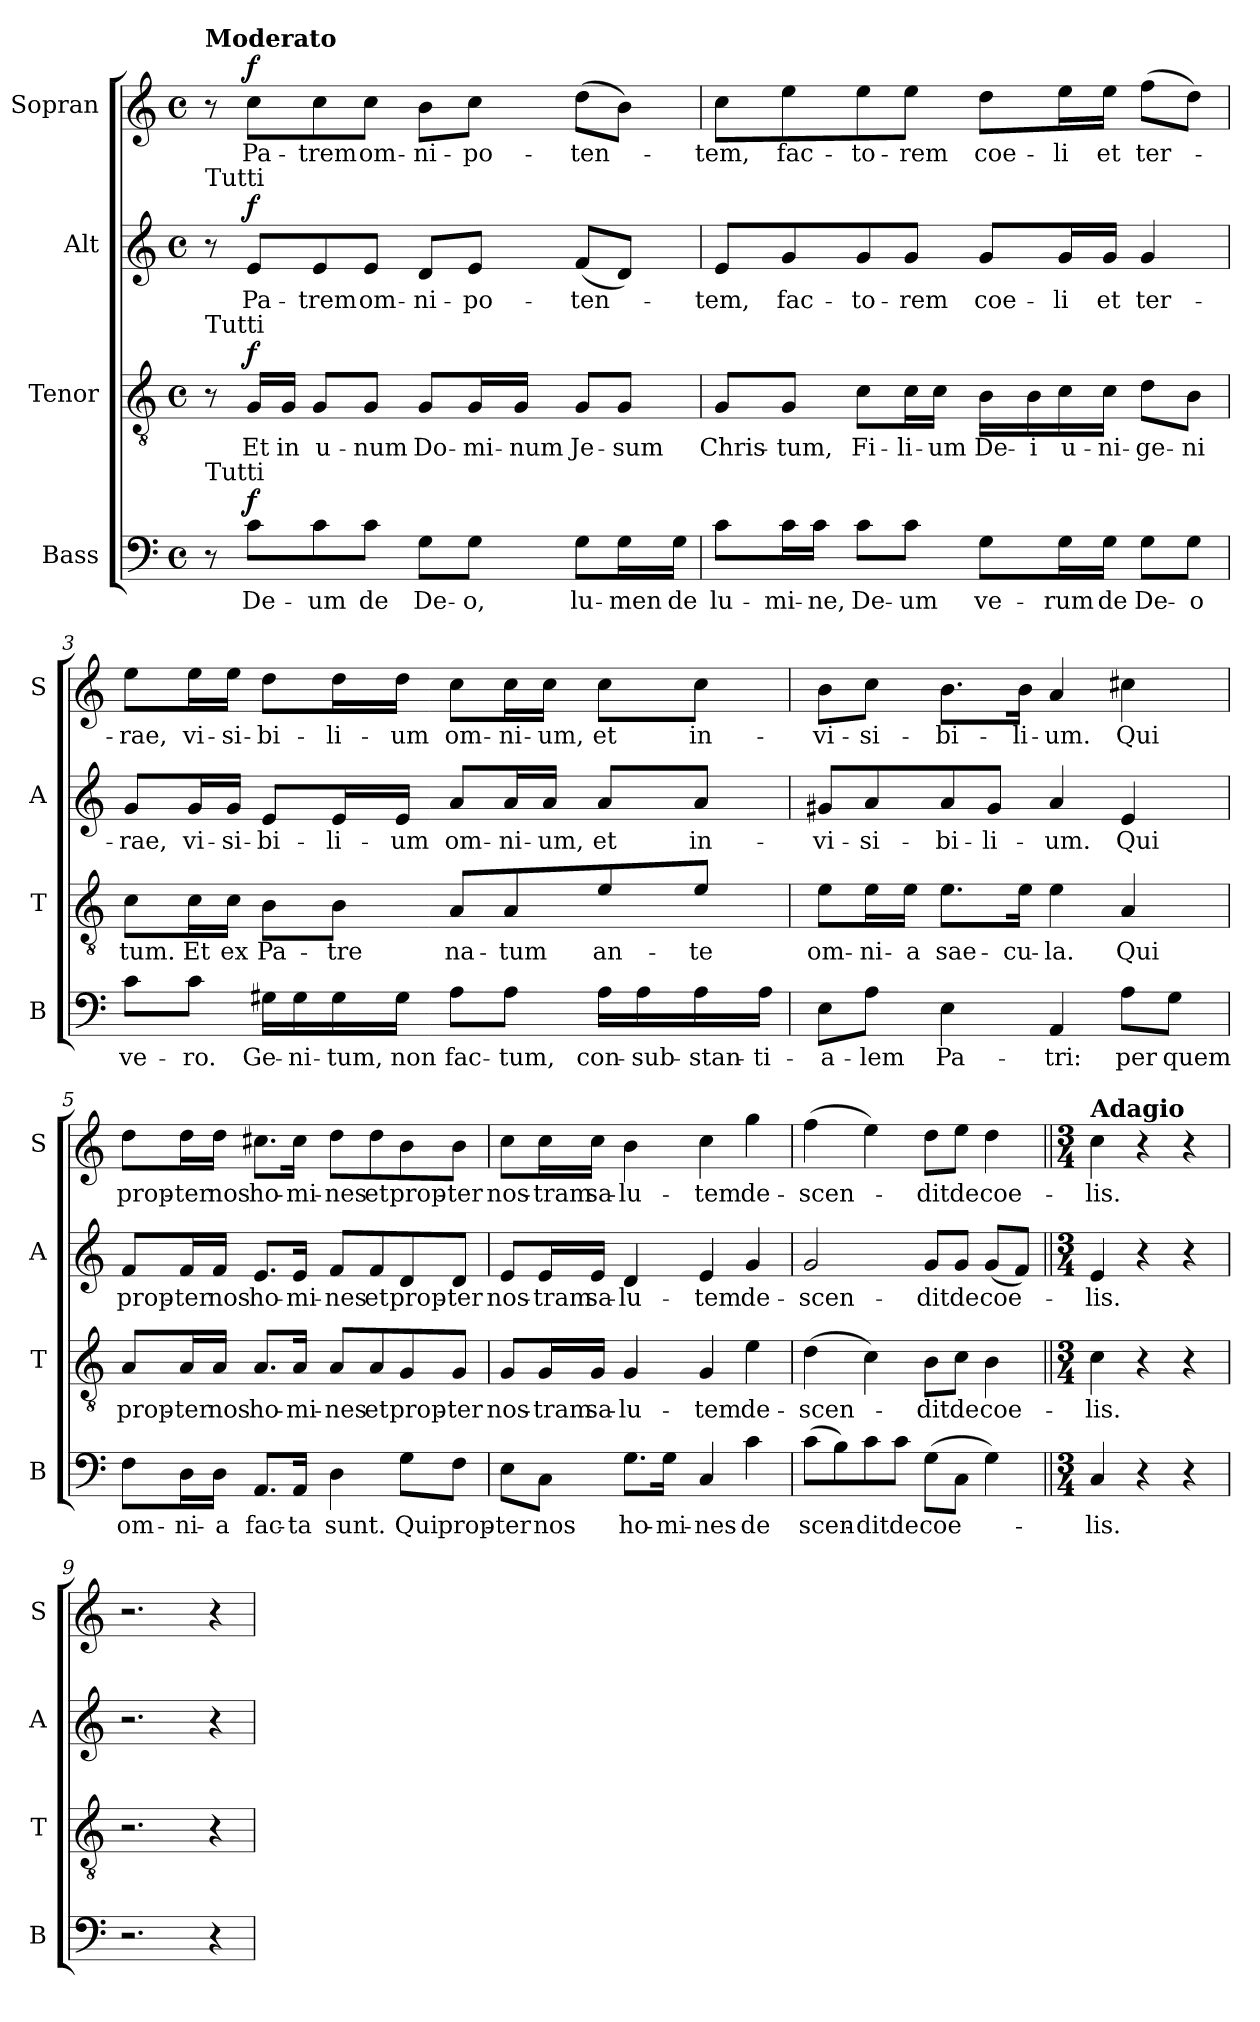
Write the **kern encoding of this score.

**kern	**text	**dynam	**kern	**text	**dynam	**kern	**text	**dynam	**kern	**text	**dynam
*part4	*part4	*part4	*part3	*part3	*part3	*part2	*part2	*part2	*part1	*part1	*part1
*staff4	*staff4	*staff4	*staff3	*staff3	*staff3	*staff2	*staff2	*staff2	*staff1	*staff1	*staff1
*I"Bass	*	*	*I"Tenor	*	*	*I"Alt	*	*	*I"Sopran	*	*
*I'B	*	*	*I'T	*	*	*I'A	*	*	*I'S	*	*
*clefF4	*	*	*clefGv2	*	*	*clefG2	*	*	*clefG2	*	*
*k[]	*	*	*k[]	*	*	*k[]	*	*	*k[]	*	*
*M4/4	*	*	*M4/4	*	*	*M4/4	*	*	*M4/4	*	*
*met(c)	*	*	*met(c)	*	*	*met(c)	*	*	*met(c)	*	*
=1	=1	=1	=1	=1	=1	=1	=1	=1	=1	=1	=1
!	!	!	!	!	!	!	!	!	!LO:TX:a:B:t=Moderato	!	!
!	!	!	!	!	!	!LO:TX:a:t=Tutti	!	!	!	!	!
!	!	!	!LO:TX:a:t=Tutti	!	!	!	!	!	!	!	!
!LO:TX:a:t=Tutti	!	!	!	!	!	!	!	!	!	!	!
8r	.	.	8r	.	.	8r	.	.	8r	.	.
!	!LO:LY:b	!LO:DY:a	!	!LO:LY:b	!LO:DY:a	!	!LO:LY:b	!LO:DY:a	!	!LO:LY:b	!LO:DY:a
8c\L	De-	f	16G/LL	Et	f	8e/L	Pa-	f	8cc\L	Pa-	f
!	!	!	!	!LO:LY:b	!	!	!	!	!	!	!
.	.	.	16G/JJ	in	.	.	.	.	.	.	.
!	!LO:LY:b	!	!	!LO:LY:b	!	!	!LO:LY:b	!	!	!LO:LY:b	!
8c\	-um	.	8G/L	u-	.	8e/	-trem	.	8cc\	-trem	.
!	!LO:LY:b	!	!	!LO:LY:b	!	!	!LO:LY:b	!	!	!LO:LY:b	!
8c\J	de	.	8G/J	-num	.	8e/J	om-	.	8cc\J	om-	.
!	!LO:LY:b	!	!	!LO:LY:b	!	!	!LO:LY:b	!	!	!LO:LY:b	!
8G\L	De-	.	8G/L	Do-	.	8d/L	-ni-	.	8b\L	-ni-	.
!	!LO:LY:b	!	!	!LO:LY:b	!	!	!LO:LY:b	!	!	!LO:LY:b	!
8G\J	-o,	.	16G/L	-mi-	.	8e/J	-po-	.	8cc\J	-po-	.
!	!	!	!	!LO:LY:b	!	!	!	!	!	!	!
.	.	.	16G/JJ	-num	.	.	.	.	.	.	.
!	!LO:LY:b	!	!	!LO:LY:b	!	!	!LO:LY:b	!	!	!LO:LY:b	!
8G\L	lu-	.	8G/L	Je-	.	(<8f/L	-ten-	.	(>8dd\L	-ten-	.
!	!LO:LY:b	!	!	!LO:LY:b	!	!	!	!	!	!	!
16G\L	-men	.	8G/J	-sum	.	8d/J)	.	.	8b\J)	.	.
!	!LO:LY:b	!	!	!	!	!	!	!	!	!	!
16G\JJ	de	.	.	.	.	.	.	.	.	.	.
=2	=2	=2	=2	=2	=2	=2	=2	=2	=2	=2	=2
!	!LO:LY:b	!	!	!LO:LY:b	!	!	!LO:LY:b	!	!	!LO:LY:b	!
8c\L	lu-	.	8G/L	Chris-	.	8e/L	-tem,	.	8cc\L	-tem,	.
!	!LO:LY:b	!	!	!LO:LY:b	!	!	!LO:LY:b	!	!	!LO:LY:b	!
16c\L	-mi-	.	8G/J	-tum,	.	8g/	fac-	.	8ee\	fac-	.
!	!LO:LY:b	!	!	!	!	!	!	!	!	!	!
16c\JJ	-ne,	.	.	.	.	.	.	.	.	.	.
!	!LO:LY:b	!	!	!LO:LY:b	!	!	!LO:LY:b	!	!	!LO:LY:b	!
8c\L	De-	.	8c\L	Fi-	.	8g/	-to-	.	8ee\	-to-	.
!	!LO:LY:b	!	!	!LO:LY:b	!	!	!LO:LY:b	!	!	!LO:LY:b	!
8c\J	-um	.	16c\L	-li-	.	8g/J	-rem	.	8ee\J	-rem	.
!	!	!	!	!LO:LY:b	!	!	!	!	!	!	!
.	.	.	16c\JJ	-um	.	.	.	.	.	.	.
!	!LO:LY:b	!	!	!LO:LY:b	!	!	!LO:LY:b	!	!	!LO:LY:b	!
8G\L	ve-	.	16B\LL	De-	.	8g/L	coe-	.	8dd\L	coe-	.
!	!	!	!	!LO:LY:b	!	!	!	!	!	!	!
.	.	.	16B\	-i	.	.	.	.	.	.	.
!	!LO:LY:b	!	!	!LO:LY:b	!	!	!LO:LY:b	!	!	!LO:LY:b	!
16G\L	-rum	.	16c\	u-	.	16g/L	-li	.	16ee\L	-li	.
!	!LO:LY:b	!	!	!LO:LY:b	!	!	!LO:LY:b	!	!	!LO:LY:b	!
16G\JJ	de	.	16c\JJ	-ni-	.	16g/JJ	et	.	16ee\JJ	et	.
!	!LO:LY:b	!	!	!LO:LY:b	!	!	!LO:LY:b	!	!	!LO:LY:b	!
8G\L	De-	.	8d\L	-ge-	.	4g/	ter-	.	(>8ff\L	ter-	.
!	!LO:LY:b	!	!	!LO:LY:b	!	!	!	!	!	!	!
8G\J	-o	.	8B\J	-ni	.	.	.	.	8dd\J)	.	.
!!LO:LB:g=z
=3	=3	=3	=3	=3	=3	=3	=3	=3	=3	=3	=3
!	!LO:LY:b	!	!	!LO:LY:b	!	!	!LO:LY:b	!	!	!LO:LY:b	!
8c\L	ve-	.	8c\L	tum.	.	8g/L	-rae,	.	8ee\L	-rae,	.
!	!LO:LY:b	!	!	!LO:LY:b	!	!	!LO:LY:b	!	!	!LO:LY:b	!
8c\J	-ro.	.	16c\L	Et	.	16g/L	vi-	.	16ee\L	vi-	.
!	!	!	!	!LO:LY:b	!	!	!LO:LY:b	!	!	!LO:LY:b	!
.	.	.	16c\JJ	ex	.	16g/JJ	-si-	.	16ee\JJ	-si-	.
!	!LO:LY:b	!	!	!LO:LY:b	!	!	!LO:LY:b	!	!	!LO:LY:b	!
16G#X\LL	Ge-	.	8B\L	Pa-	.	8e/L	-bi-	.	8dd\L	-bi-	.
!	!LO:LY:b	!	!	!	!	!	!	!	!	!	!
16G#\	-ni-	.	.	.	.	.	.	.	.	.	.
!	!LO:LY:b	!	!	!LO:LY:b	!	!	!LO:LY:b	!	!	!LO:LY:b	!
16G#\	-tum,	.	8B\J	-tre	.	16e/L	-li-	.	16dd\L	-li-	.
!	!LO:LY:b	!	!	!	!	!	!LO:LY:b	!	!	!LO:LY:b	!
16G#\JJ	non	.	.	.	.	16e/JJ	-um	.	16dd\JJ	-um	.
!	!LO:LY:b	!	!	!LO:LY:b	!	!	!LO:LY:b	!	!	!LO:LY:b	!
8A\L	fac-	.	8A/L	na-	.	8a/L	om-	.	8cc\L	om-	.
!	!LO:LY:b	!	!	!LO:LY:b	!	!	!LO:LY:b	!	!	!LO:LY:b	!
8A\J	-tum,	.	8A/	-tum	.	16a/L	-ni-	.	16cc\L	-ni-	.
!	!	!	!	!	!	!	!LO:LY:b	!	!	!LO:LY:b	!
.	.	.	.	.	.	16a/JJ	-um,	.	16cc\JJ	-um,	.
!	!LO:LY:b	!	!	!LO:LY:b	!	!	!LO:LY:b	!	!	!LO:LY:b	!
16A\LL	con-	.	8e/	an-	.	8a/L	et	.	8cc\L	et	.
!	!LO:LY:b	!	!	!	!	!	!	!	!	!	!
16A\	-sub-	.	.	.	.	.	.	.	.	.	.
!	!LO:LY:b	!	!	!LO:LY:b	!	!	!LO:LY:b	!	!	!LO:LY:b	!
16A\	-stan-	.	8e/J	-te	.	8a/J	in-	.	8cc\J	in-	.
!	!LO:LY:b	!	!	!	!	!	!	!	!	!	!
16A\JJ	-ti-	.	.	.	.	.	.	.	.	.	.
=4	=4	=4	=4	=4	=4	=4	=4	=4	=4	=4	=4
!	!LO:LY:b	!	!	!LO:LY:b	!	!	!LO:LY:b	!	!	!LO:LY:b	!
8E\L	-a-	.	8e\L	om-	.	8g#X/L	-vi-	.	8b\L	-vi-	.
!	!LO:LY:b	!	!	!LO:LY:b	!	!	!LO:LY:b	!	!	!LO:LY:b	!
8A\J	-lem	.	16e\L	-ni-	.	8a/	-si-	.	8cc\J	-si-	.
!	!	!	!	!LO:LY:b	!	!	!	!	!	!	!
.	.	.	16e\JJ	-a	.	.	.	.	.	.	.
!	!LO:LY:b	!	!	!LO:LY:b	!	!	!LO:LY:b	!	!	!LO:LY:b	!
4E\	Pa-	.	8.e\L	sae-	.	8a/	-bi-	.	8.b\L	-bi-	.
!	!	!	!	!	!	!	!LO:LY:b	!	!	!	!
.	.	.	.	.	.	8g#/J	-li-	.	.	.	.
!	!	!	!	!LO:LY:b	!	!	!	!	!	!LO:LY:b	!
.	.	.	16e\Jk	-cu-	.	.	.	.	16b\Jk	-li-	.
!	!LO:LY:b	!	!	!LO:LY:b	!	!	!LO:LY:b	!	!	!LO:LY:b	!
4AA/	-tri:	.	4e\	-la.	.	4a/	-um.	.	4a/	-um.	.
!	!LO:LY:b	!	!	!LO:LY:b	!	!	!LO:LY:b	!	!	!LO:LY:b	!
8A\L	per	.	4A/	Qui	.	4e/	Qui	.	4cc#X\	Qui	.
!	!LO:LY:b	!	!	!	!	!	!	!	!	!	!
8G\J	quem	.	.	.	.	.	.	.	.	.	.
!!LO:PB:g=z
=5	=5	=5	=5	=5	=5	=5	=5	=5	=5	=5	=5
!	!LO:LY:b	!	!	!LO:LY:b	!	!	!LO:LY:b	!	!	!LO:LY:b	!
8F\L	om-	.	8A/L	prop-	.	8f/L	prop-	.	8dd\L	prop-	.
!	!LO:LY:b	!	!	!LO:LY:b	!	!	!LO:LY:b	!	!	!LO:LY:b	!
16D\L	-ni-	.	16A/L	-ter	.	16f/L	-ter	.	16dd\L	-ter	.
!	!LO:LY:b	!	!	!LO:LY:b	!	!	!LO:LY:b	!	!	!LO:LY:b	!
16D\JJ	-a	.	16A/JJ	nos	.	16f/JJ	nos	.	16dd\JJ	nos	.
!	!LO:LY:b	!	!	!LO:LY:b	!	!	!LO:LY:b	!	!	!LO:LY:b	!
8.AA/L	fac-	.	8.A/L	ho-	.	8.e/L	ho-	.	8.cc#X\L	ho-	.
!	!LO:LY:b	!	!	!LO:LY:b	!	!	!LO:LY:b	!	!	!LO:LY:b	!
16AA/Jk	-ta	.	16A/Jk	-mi-	.	16e/Jk	-mi-	.	16cc#\Jk	-mi-	.
!	!LO:LY:b	!	!	!LO:LY:b	!	!	!LO:LY:b	!	!	!LO:LY:b	!
4D\	sunt.	.	8A/L	-nes	.	8f/L	-nes	.	8dd\L	-nes	.
!	!	!	!	!LO:LY:b	!	!	!LO:LY:b	!	!	!LO:LY:b	!
.	.	.	8A/	et	.	8f/	et	.	8dd\	et	.
!	!LO:LY:b	!	!	!LO:LY:b	!	!	!LO:LY:b	!	!	!LO:LY:b	!
8G\L	Qui	.	8G/	prop-	.	8d/	prop-	.	8b\	prop-	.
!	!LO:LY:b	!	!	!LO:LY:b	!	!	!LO:LY:b	!	!	!LO:LY:b	!
8F\J	prop-	.	8G/J	-ter	.	8d/J	-ter	.	8b\J	-ter	.
=6	=6	=6	=6	=6	=6	=6	=6	=6	=6	=6	=6
!	!LO:LY:b	!	!	!LO:LY:b	!	!	!LO:LY:b	!	!	!LO:LY:b	!
8E\L	-ter	.	8G/L	nos-	.	8e/L	nos-	.	8cc\L	nos-	.
!	!LO:LY:b	!	!	!LO:LY:b	!	!	!LO:LY:b	!	!	!LO:LY:b	!
8C\J	nos	.	16G/L	-tram	.	16e/L	-tram	.	16cc\L	-tram	.
!	!	!	!	!LO:LY:b	!	!	!LO:LY:b	!	!	!LO:LY:b	!
.	.	.	16G/JJ	sa-	.	16e/JJ	sa-	.	16cc\JJ	sa-	.
!	!LO:LY:b	!	!	!LO:LY:b	!	!	!LO:LY:b	!	!	!LO:LY:b	!
8.G\L	ho-	.	4G/	-lu-	.	4d/	-lu-	.	4b\	-lu-	.
!	!LO:LY:b	!	!	!	!	!	!	!	!	!	!
16G\Jk	-mi-	.	.	.	.	.	.	.	.	.	.
!	!LO:LY:b	!	!	!LO:LY:b	!	!	!LO:LY:b	!	!	!LO:LY:b	!
4C/	-nes	.	4G/	-tem	.	4e/	-tem	.	4cc\	-tem	.
!	!LO:LY:b	!	!	!LO:LY:b	!	!	!LO:LY:b	!	!	!LO:LY:b	!
4c\	de	.	4e\	de-	.	4g/	de-	.	4gg\	de-	.
=7	=7	=7	=7	=7	=7	=7	=7	=7	=7	=7	=7
!	!LO:LY:b	!	!	!LO:LY:b	!	!	!LO:LY:b	!	!	!LO:LY:b	!
(>8c\L	scen-	.	(>4d\	-scen-	.	2g/	-scen-	.	(>4ff\	-scen-	.
8B\)	.	.	.	.	.	.	.	.	.	.	.
!	!LO:LY:b	!	!	!	!	!	!	!	!	!	!
8c\	-dit	.	4c\)	.	.	.	.	.	4ee\)	.	.
!	!LO:LY:b	!	!	!	!	!	!	!	!	!	!
8c\J	de	.	.	.	.	.	.	.	.	.	.
!	!LO:LY:b	!	!	!LO:LY:b	!	!	!LO:LY:b	!	!	!LO:LY:b	!
(>8G\L	coe-	.	8B\L	-dit	.	8g/L	-dit	.	8dd\L	-dit	.
!	!	!	!	!LO:LY:b	!	!	!LO:LY:b	!	!	!LO:LY:b	!
8C\J	.	.	8c\J	de	.	8g/J	de	.	8ee\J	de	.
!	!	!	!	!LO:LY:b	!	!	!LO:LY:b	!	!	!LO:LY:b	!
4G\)	.	.	4B\	coe-	.	(<8g/L	coe-	.	4dd\	coe-	.
.	.	.	.	.	.	8f/J)	.	.	.	.	.
!!LO:LB:g=z
=8||	=8||	=8||	=8||	=8||	=8||	=8||	=8||	=8||	=8||	=8||	=8||
*M3/4	*	*	*M3/4	*	*	*M3/4	*	*	*M3/4	*	*
!	!	!	!	!	!	!	!	!	!LO:TX:a:B:t=Adagio	!	!
!	!LO:LY:b	!	!	!LO:LY:b	!	!	!LO:LY:b	!	!	!LO:LY:b	!
4C/	-lis.	.	4c\	-lis.	.	4e/	-lis.	.	4cc\	-lis.	.
4r	.	.	4r	.	.	4r	.	.	4r	.	.
4r	.	.	4r	.	.	4r	.	.	4r	.	.
=9	=9	=9	=9	=9	=9	=9	=9	=9	=9	=9	=9
2.r	.	.	2.r	.	.	2.r	.	.	2.r	.	.
4r	.	.	4r	.	.	4r	.	.	4r	.	.
=	=	=	=	=	=	=	=	=	=	=	=
*-	*-	*-	*-	*-	*-	*-	*-	*-	*-	*-	*-
